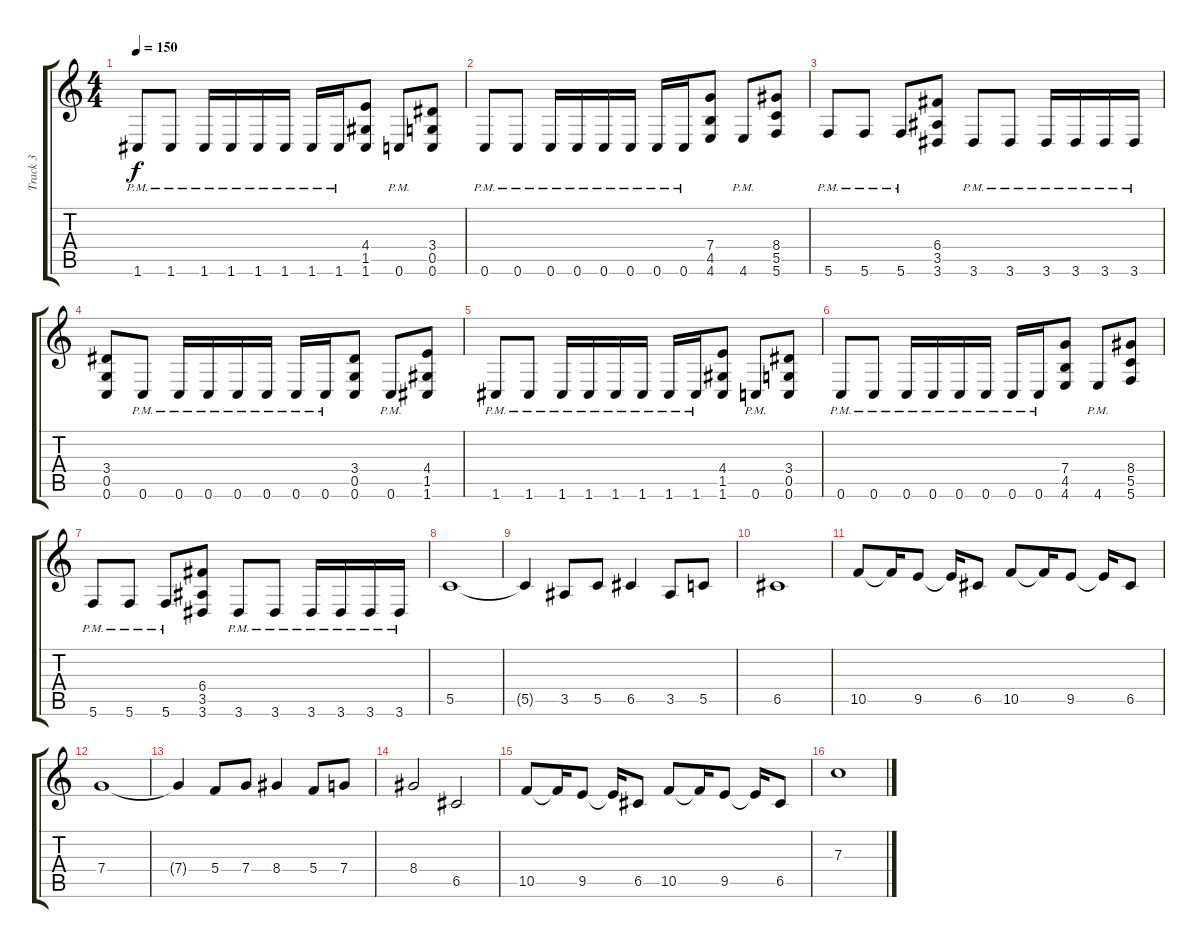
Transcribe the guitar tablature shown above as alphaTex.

\track ("Track 3" "Track 3") {instrument distortionguitar}
\staff {score tabs}
\tuning (D4 A3 F3 C3 G2 C2) {hide}
\ts (4 4)
\tempo 150
\clef g2
\ks c
1.6{pm}.8{dy f} 1.6{pm}.8 1.6{pm}.16 1.6{pm}.16 1.6{pm}.16 1.6{pm}.16 1.6{pm}.16 1.6{pm}.16 (4.4 1.5 1.6).8 0.6{pm}.8 (3.4 0.5 0.6).8 |
0.6{pm}.8 0.6{pm}.8 0.6{pm}.16 0.6{pm}.16 0.6{pm}.16 0.6{pm}.16 0.6{pm}.16 0.6{pm}.16 (7.4 4.5 4.6).8 4.6{pm}.8 (8.4 5.5 5.6).8 |
5.6{pm}.8 5.6{pm}.8 5.6{pm}.8 (6.4 3.5 3.6).8 3.6{pm}.8 3.6{pm}.8 3.6{pm}.16 3.6{pm}.16 3.6{pm}.16 3.6{pm}.16 |
(3.4 0.5 0.6).8 0.6{pm}.8 0.6{pm}.16 0.6{pm}.16 0.6{pm}.16 0.6{pm}.16 0.6{pm}.16 0.6{pm}.16 (3.4 0.5 0.6).8 0.6{pm}.8 (4.4 1.5 1.6).8 |
1.6{pm}.8 1.6{pm}.8 1.6{pm}.16 1.6{pm}.16 1.6{pm}.16 1.6{pm}.16 1.6{pm}.16 1.6{pm}.16 (4.4 1.5 1.6).8 0.6{pm}.8 (3.4 0.5 0.6).8 |
0.6{pm}.8 0.6{pm}.8 0.6{pm}.16 0.6{pm}.16 0.6{pm}.16 0.6{pm}.16 0.6{pm}.16 0.6{pm}.16 (7.4 4.5 4.6).8 4.6{pm}.8 (8.4 5.5 5.6).8 |
5.6{pm}.8 5.6{pm}.8 5.6{pm}.8 (6.4 3.5 3.6).8 3.6{pm}.8 3.6{pm}.8 3.6{pm}.16 3.6{pm}.16 3.6{pm}.16 3.6{pm}.16 |
5.5.1 |
5.5{t}.4 3.5.8 5.5.8 6.5.4 3.5.8 5.5.8 |
6.5.1 |
10.5.8 10.5{t}.16 9.5.8 9.5{t}.16 6.5.8 10.5.8 10.5{t}.16 9.5.8 9.5{t}.16 6.5.8 |
7.4.1 |
7.4{t}.4 5.4.8 7.4.8 8.4.4 5.4.8 7.4.8 |
8.4.2 6.5.2 |
10.5.8 10.5{t}.16 9.5.8 9.5{t}.16 6.5.8 10.5.8 10.5{t}.16 9.5.8 9.5{t}.16 6.5.8 |
7.3.1
